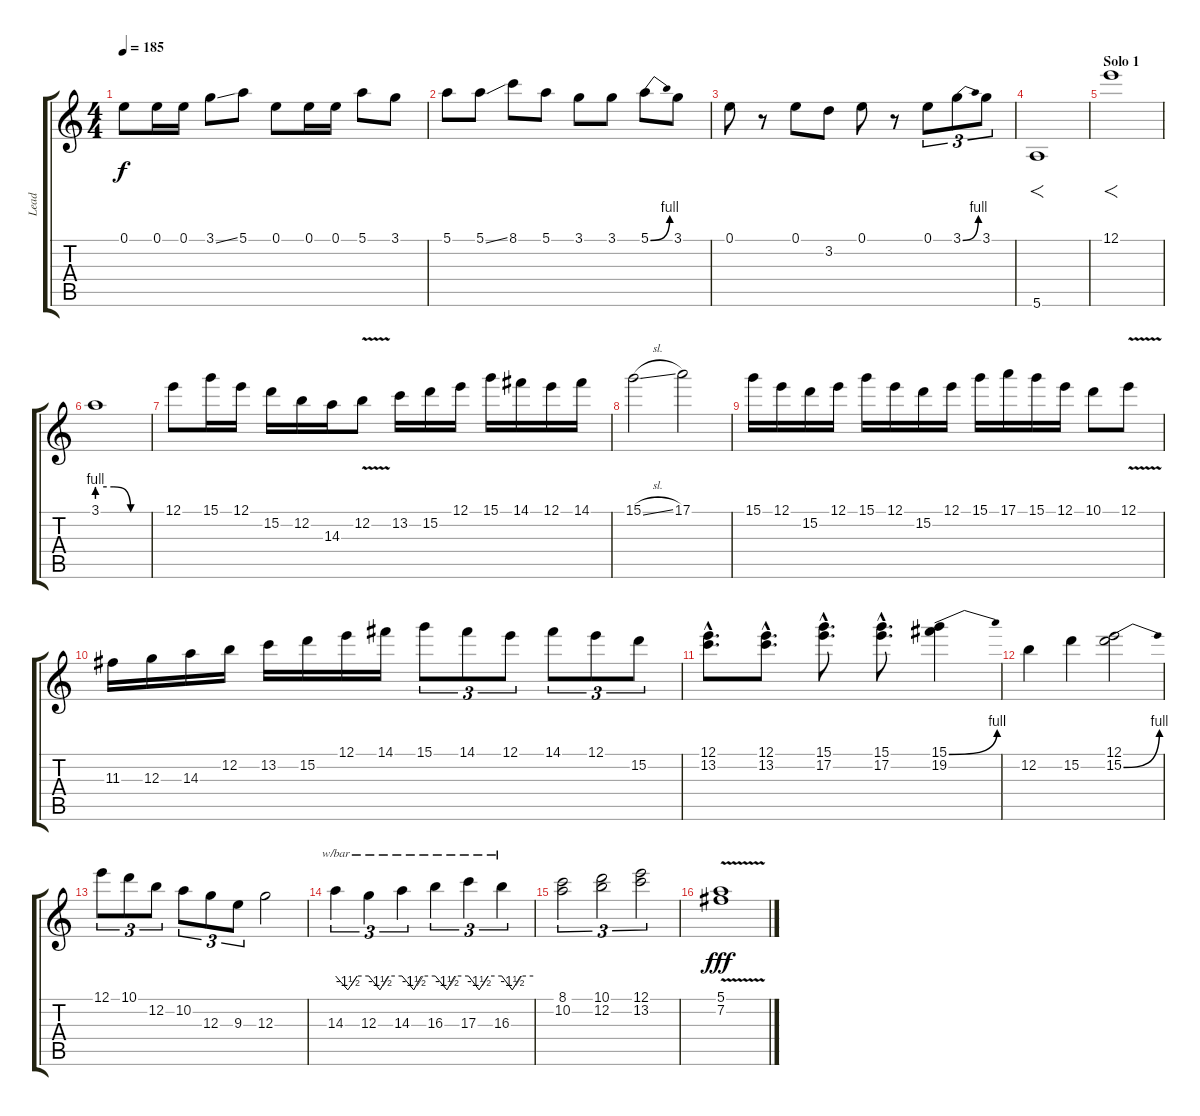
\track ("Lead" "Lead") {instrument distortionguitar}
\staff {score tabs}
\tuning (E4 B3 G3 D3 A2 E2) {hide}
\ts (4 4)
\tempo 185
\clef g2
\ks c
0.1.8{dy f} 0.1.16 0.1.16 3.1{ss}.8 5.1.8 0.1.8 0.1.16 0.1.16 5.1.8 3.1.8 |
5.1.8 5.1{ss}.8 8.1.8 5.1.8 3.1.8 3.1.8 5.1{be (bend 0 0 60 4)}.8 3.1.8 |
0.1.8 r.8 0.1.8 3.2.8 0.1.8 r.8 0.1.8{tu (3 2)} 3.1{be (bend 0 0 60 4)}.8{tu (3 2)} 3.1.8{tu (3 2)} |
5.6.1{f} |
\section ("" "Solo 1")
12.1.1{f volume 16} |
3.1{be (custom 0 4 20 4 40 0 60 0)}.1{instrument guitarharmonics} |
12.1.8{instrument distortionguitar} 15.1.16 12.1.16 15.2.16 12.2.16 14.3.16 12.2{v}.8 13.2.16 15.2.16 12.1.16 15.1.16 14.1.16 12.1.16 14.1.16 |
15.1{sl}.2 17.1.2 |
15.1.16 12.1.16 15.2.16 12.1.16 15.1.16 12.1.16 15.2.16 12.1.16 15.1.16 17.1.16 15.1.16 12.1.16 10.1.8 12.1{v}.8 |
11.3.16 12.3.16 14.3.16 12.2.16 13.2.16 15.2.16 12.1.16 14.1.16 15.1.8{tu (3 2)} 14.1.8{tu (3 2)} 12.1.8{tu (3 2)} 14.1.8{tu (3 2)} 12.1.8{tu (3 2)} 15.2.8{tu (3 2)} |
(12.1{hac} 13.2{hac}).8{d} (12.1{hac} 13.2{hac}).8{d} (15.1{hac} 17.2{hac}).8{d} (15.1{hac} 17.2{hac}).8{d} (15.1{be (bend 0 0 60 4)} 19.2).4 |
12.2.4 15.2.4 (12.1 15.2{be (bend 0 0 60 4)}).2 |
12.1.8{tu (3 2)} 10.1.8{tu (3 2)} 12.2.8{tu (3 2)} 10.2.8{tu (3 2)} 12.3.8{tu (3 2)} 9.3.8{tu (3 2)} 12.3.2 |
14.3.4{tu (3 2) tbe (custom default 0 0 22 -6 39 0 60 0)} 12.3.4{tu (3 2) tbe (custom default 0 0 20 -6 35 0 60 0)} 14.3.4{tu (3 2) tbe (custom default 0 0 21 -6 35 0 60 0)} 16.3.4{tu (3 2) tbe (custom default 0 0 21 -6 35 0 60 0)} 17.3.4{tu (3 2) tbe (custom default 0 0 19 -6 35 0 60 0)} 16.3.4{tu (3 2) tbe (custom default 0 0 20 -6 36 0 60 0)} |
(8.1 10.2).2{tu (3 2)} (10.1 12.2).2{tu (3 2)} (12.1 13.2).2{tu (3 2)} |
(5.1{v} 7.2).1{dy fff volume 16 instrument guitarharmonics}
